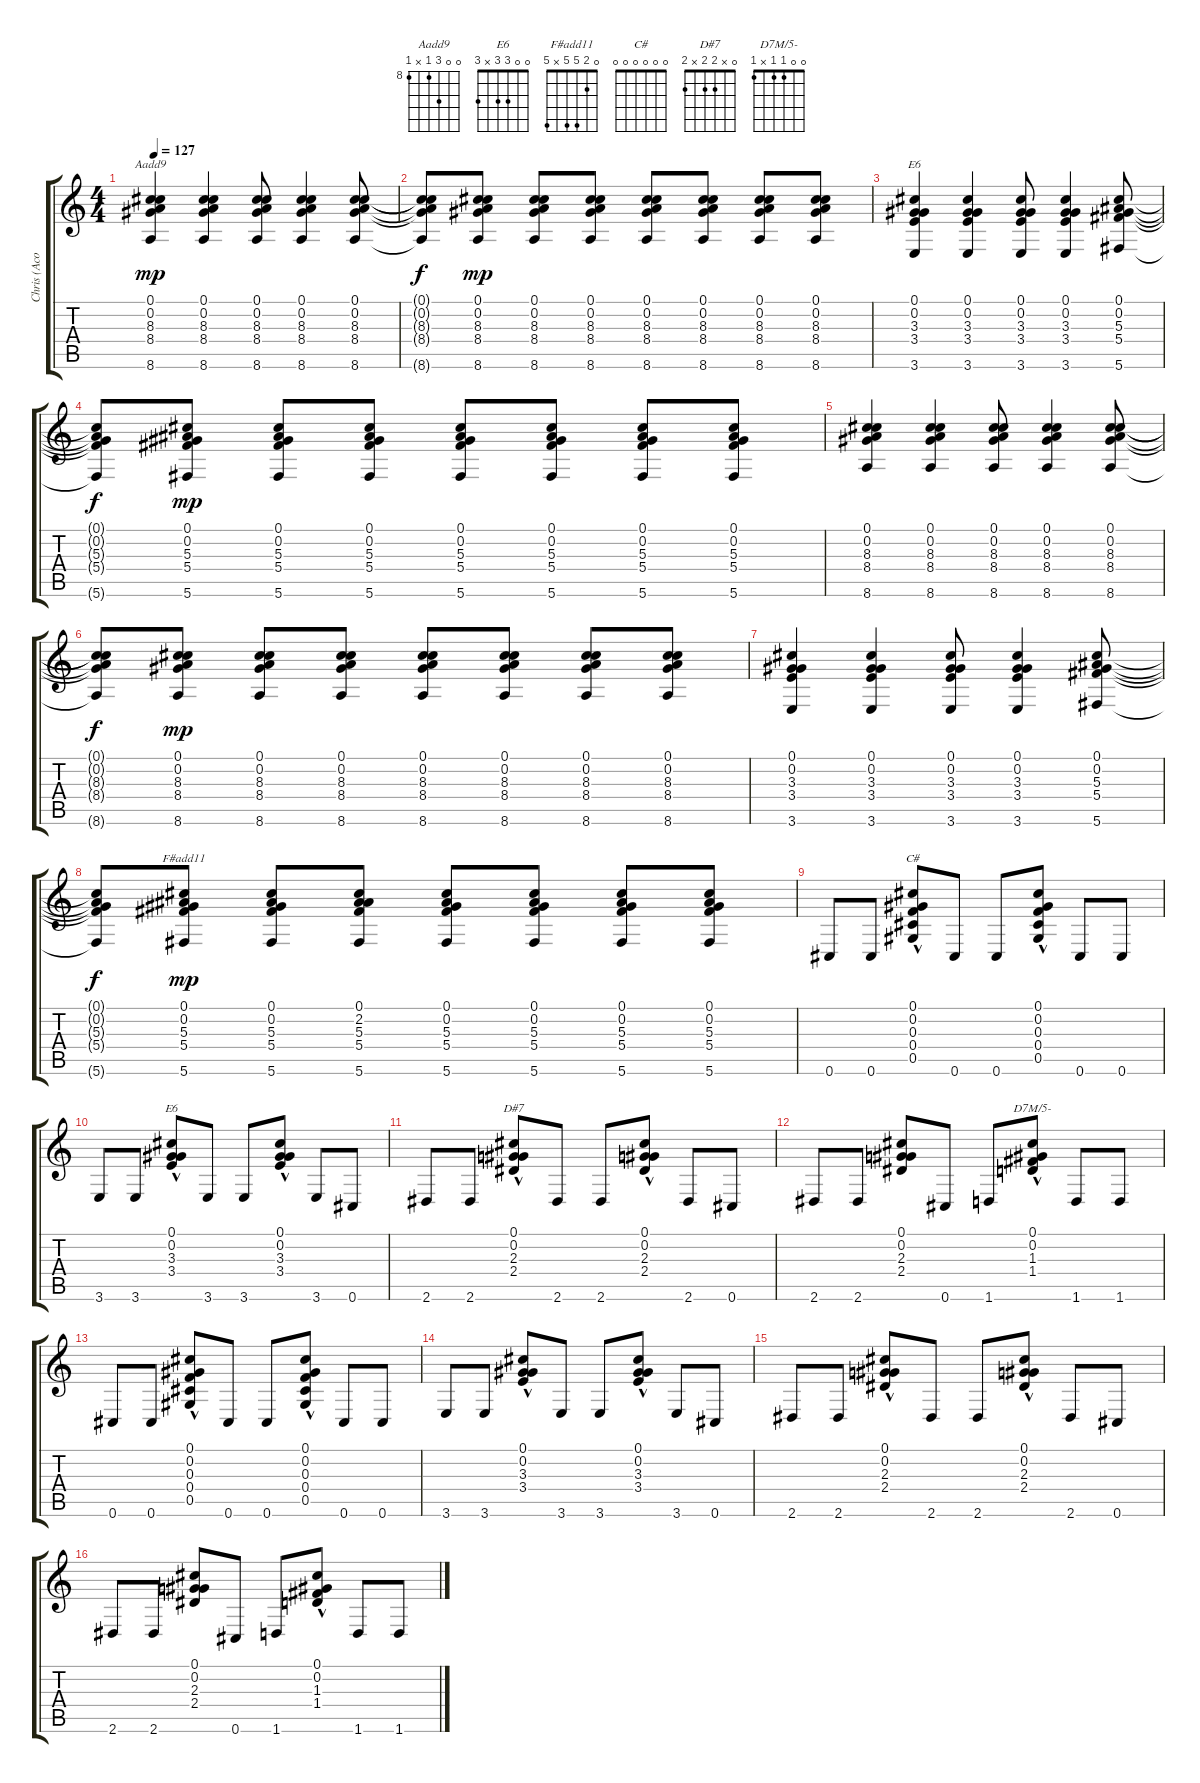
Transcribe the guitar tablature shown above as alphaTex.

\track ("Chris (Acoustic 2 Overdub) See Above" "Chris (Aco") {instrument acousticguitarnylon}
\staff {score tabs}
\tuning (Db4 Ab3 F3 Db3 Ab2 Db2) {hide}
\chord ("Aadd9" 0 0 10 8 x 8) {firstfret 8}
\chord ("E6" 0 2 3 3 x 3)
\chord ("F#add11" 0 2 5 5 x 5)
\chord ("C#" 0 0 0 0 0 0)
\chord ("E6" 0 0 3 3 x 3)
\chord ("D#7" 0 x 2 2 x 2)
\chord ("D7M/5-" 0 0 1 1 x 1)
\ts (4 4)
\tempo 127
\clef g2
\ks c
(0.1 0.2 8.3 8.4 8.6).4{ch "Aadd9" dy mp} (0.1 0.2 8.3 8.4 8.6).4 (0.1 0.2 8.3 8.4 8.6).8 (0.1 0.2 8.3 8.4 8.6).4 (0.1 0.2 8.3 8.4 8.6).8 |
(0.1{t} 0.2{t} 8.3{t} 8.4{t} 8.6{t}).8{dy f} (0.1 0.2 8.3 8.4 8.6).8{dy mp} (0.1 0.2 8.3 8.4 8.6).8 (0.1 0.2 8.3 8.4 8.6).8 (0.1 0.2 8.3 8.4 8.6).8 (0.1 0.2 8.3 8.4 8.6).8 (0.1 0.2 8.3 8.4 8.6).8 (0.1 0.2 8.3 8.4 8.6).8 |
(0.1 0.2 3.3 3.4 3.6).4{ch "E6"} (0.1 0.2 3.3 3.4 3.6).4 (0.1 0.2 3.3 3.4 3.6).8 (0.1 0.2 3.3 3.4 3.6).4 (0.1 0.2 5.3 5.4 5.6).8 |
(0.1{t} 0.2{t} 5.3{t} 5.4{t} 5.6{t}).8{dy f} (0.1 0.2 5.3 5.4 5.6).8{dy mp} (0.1 0.2 5.3 5.4 5.6).8 (0.1 0.2 5.3 5.4 5.6).8 (0.1 0.2 5.3 5.4 5.6).8 (0.1 0.2 5.3 5.4 5.6).8 (0.1 0.2 5.3 5.4 5.6).8 (0.1 0.2 5.3 5.4 5.6).8 |
(0.1 0.2 8.3 8.4 8.6).4 (0.1 0.2 8.3 8.4 8.6).4 (0.1 0.2 8.3 8.4 8.6).8 (0.1 0.2 8.3 8.4 8.6).4 (0.1 0.2 8.3 8.4 8.6).8 |
(0.1{t} 0.2{t} 8.3{t} 8.4{t} 8.6{t}).8{dy f} (0.1 0.2 8.3 8.4 8.6).8{dy mp} (0.1 0.2 8.3 8.4 8.6).8 (0.1 0.2 8.3 8.4 8.6).8 (0.1 0.2 8.3 8.4 8.6).8 (0.1 0.2 8.3 8.4 8.6).8 (0.1 0.2 8.3 8.4 8.6).8 (0.1 0.2 8.3 8.4 8.6).8 |
(0.1 0.2 3.3 3.4 3.6).4 (0.1 0.2 3.3 3.4 3.6).4 (0.1 0.2 3.3 3.4 3.6).8 (0.1 0.2 3.3 3.4 3.6).4 (0.1 0.2 5.3 5.4 5.6).8 |
(0.1{t} 0.2{t} 5.3{t} 5.4{t} 5.6{t}).8{dy f} (0.1 0.2 5.3 5.4 5.6).8{ch "F#add11" dy mp} (0.1 0.2 5.3 5.4 5.6).8 (0.1 2.2 5.3 5.4 5.6).8 (0.1 0.2 5.3 5.4 5.6).8 (0.1 0.2 5.3 5.4 5.6).8 (0.1 0.2 5.3 5.4 5.6).8 (0.1 0.2 5.3 5.4 5.6).8 |
0.6.8 0.6.8 (0.1{hac} 0.2{hac} 0.3{hac} 0.4{hac} 0.5).8{ch "C#"} 0.6.8 0.6.8 (0.1{hac} 0.2{hac} 0.3{hac} 0.4{hac} 0.5).8 0.6.8 0.6.8 |
3.6.8 3.6.8 (0.1{hac} 0.2{hac} 3.3{hac} 3.4{hac}).8{ch "E6"} 3.6.8 3.6.8 (0.1{hac} 0.2{hac} 3.3{hac} 3.4{hac}).8 3.6.8 0.6.8 |
2.6.8 2.6.8 (0.1{hac} 0.2{hac} 2.3{hac} 2.4{hac}).8{ch "D#7"} 2.6.8 2.6.8 (0.1{hac} 0.2{hac} 2.3{hac} 2.4{hac}).8 2.6.8 0.6.8 |
2.6.8 2.6.8 (0.1 0.2 2.3 2.4).8 0.6.8 1.6.8 (0.1{hac} 0.2{hac} 1.3{hac} 1.4).8{ch "D7M/5-"} 1.6.8 1.6.8 |
0.6.8 0.6.8 (0.1{hac} 0.2{hac} 0.3{hac} 0.4{hac} 0.5).8 0.6.8 0.6.8 (0.1{hac} 0.2{hac} 0.3{hac} 0.4{hac} 0.5).8 0.6.8 0.6.8 |
3.6.8 3.6.8 (0.1{hac} 0.2{hac} 3.3{hac} 3.4{hac}).8 3.6.8 3.6.8 (0.1{hac} 0.2{hac} 3.3{hac} 3.4{hac}).8 3.6.8 0.6.8 |
2.6.8 2.6.8 (0.1{hac} 0.2{hac} 2.3{hac} 2.4{hac}).8 2.6.8 2.6.8 (0.1{hac} 0.2{hac} 2.3{hac} 2.4{hac}).8 2.6.8 0.6.8 |
2.6.8 2.6.8 (0.1 0.2 2.3 2.4).8 0.6.8 1.6.8 (0.1{hac} 0.2{hac} 1.3{hac} 1.4).8 1.6.8 1.6.8
